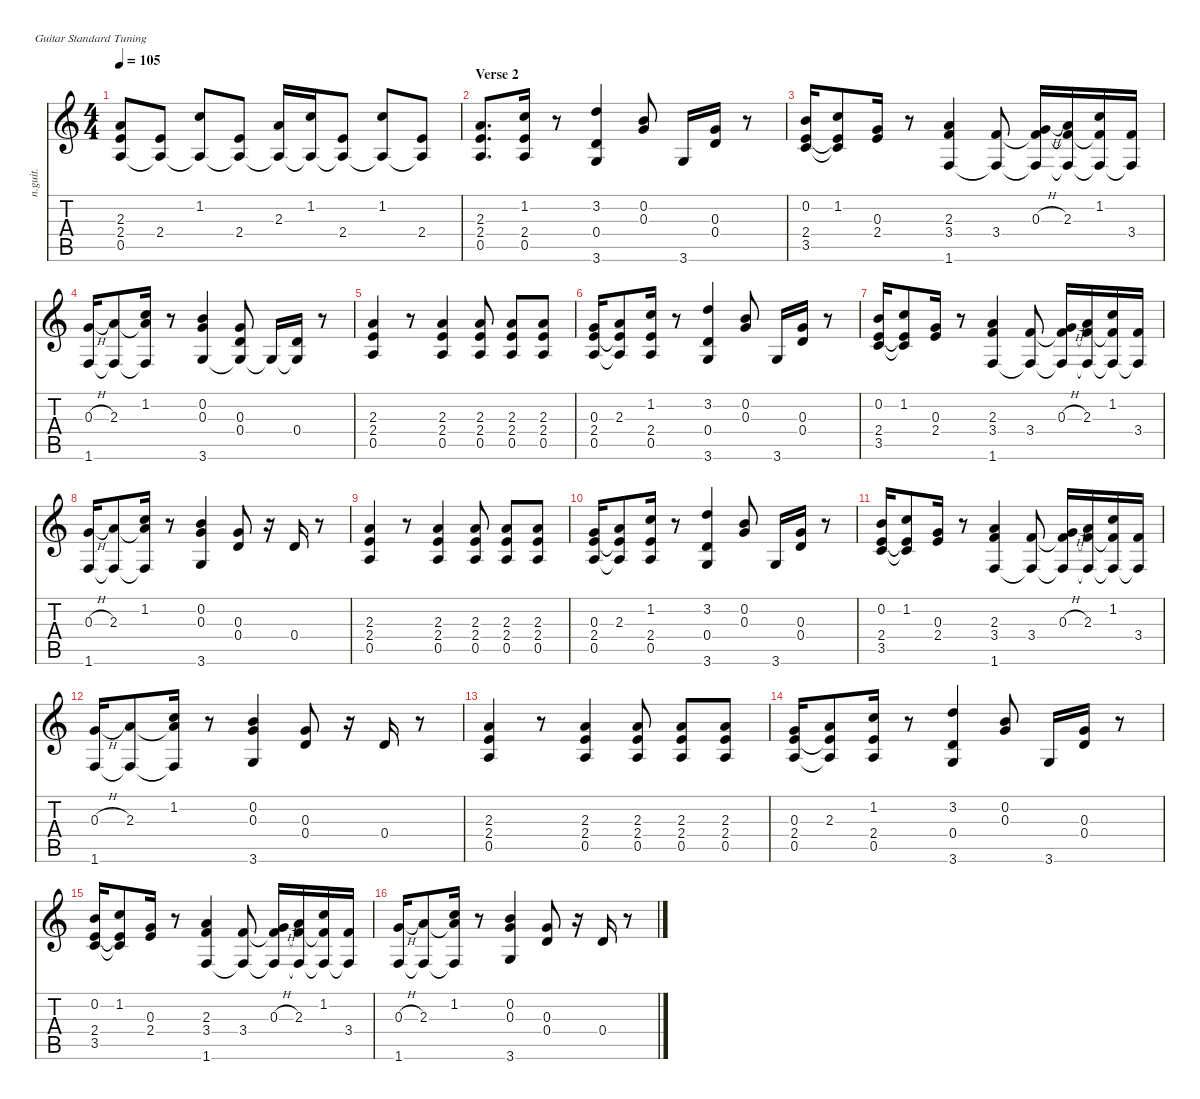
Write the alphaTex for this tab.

\defaultSystemsLayout 4
\hideDynamics
\bracketExtendMode nobrackets
\otherSystemsTrackNameOrientation horizontal
\track ("Acoustic Gtr" "n.guit.") {solo instrument acousticguitarnylon}
\staff {score tabs}
\tuning (E4 B3 G3 D3 A2 E2)
\ts (4 4)
\tempo 105
\clef g2
\ks c
(2.3{t} 0.5{t} 2.4{t}).8{dy f beam Up} (2.4 0.5{t}).8{beam Up} (1.2 0.5{t}).8{beam Up} (2.4 0.5{t}).8{beam Up} (0.5{t} 2.3).16{beam Up} (0.5{t} 1.2).16{beam Up} (2.4 0.5{t}).8{beam Up} (1.2 0.5{t}).8{beam Up} (2.4 0.5{t}).8{beam Up} |
\section ("" "Verse 2")
(2.3 0.5 2.4).8{d beam Up} (1.2 0.5 2.4).16{beam Up} r.8{beam Up} (3.2 3.6 0.4).4{beam Up} (0.2 0.3).8{beam Up} 3.6.16{beam Up} (0.3 0.4).16{beam Up} r.8{beam Up} |
(0.2 3.5 2.4).16{beam Up} (1.2 2.4{t} 3.5{t}).8{beam Up} (2.4 0.3).16{beam Up} r.8{beam Up} (3.4 2.3 1.6).4{beam Up} (3.4 1.6{t}).8{beam Up} (0.3{h} 1.6{t} 3.4{t}).16{beam Up} (2.3 1.6{t} 3.4{t}).16{beam Up} (1.2 1.6{t} 3.4{t}).16{beam Up} (1.6{t} 3.4).16{beam Up} |
(0.3{h} 1.6).16{beam Up} (1.6{t} 2.3).8{beam Up} (1.2 2.3{t} 1.6{t}).16{beam Up} r.8{beam Up} (3.6 0.2 0.3).4{beam Up} (0.3 0.4 3.6{t}).8{beam Up} 3.6{t}.16{beam Up} (0.4 3.6{t}).16{beam Up} r.8{beam Up} |
(2.3 0.5 2.4).4{beam Up} r.8{beam Up} (2.3 2.4 0.5).4{beam Up} (2.3 0.5 2.4).8{beam Up} (2.3 0.5 2.4).8{beam Up} (2.3 0.5 2.4).8{beam Up} |
(0.3 0.5 2.4).16{beam Up} (2.3 2.4{t} 0.5{t}).8{beam Up} (1.2 0.5 2.4).16{beam Up} r.8{beam Up} (3.2 3.6 0.4).4{beam Up} (0.2 0.3).8{beam Up} 3.6.16{beam Up} (0.3 0.4).16{beam Up} r.8{beam Up} |
(0.2 3.5 2.4).16{beam Up} (1.2 2.4{t} 3.5{t}).8{beam Up} (2.4 0.3).16{beam Up} r.8{beam Up} (3.4 2.3 1.6).4{beam Up} (3.4 1.6{t}).8{beam Up} (0.3{h} 1.6{t} 3.4{t}).16{beam Up} (2.3 1.6{t} 3.4{t}).16{beam Up} (1.2 1.6{t} 3.4{t}).16{beam Up} (1.6{t} 3.4).16{beam Up} |
(0.3{h} 1.6).16{beam Up} (1.6{t} 2.3).8{beam Up} (1.2 2.3{t} 1.6{t}).16{beam Up} r.8{beam Up} (3.6 0.2 0.3).4{beam Up} (0.3 0.4).8{beam Up} r.16{beam Up} 0.4.16{beam Up} r.8{beam Up} |
(2.3 0.5 2.4).4{beam Up} r.8{beam Up} (2.3 2.4 0.5).4{beam Up} (2.3 0.5 2.4).8{beam Up} (2.3 0.5 2.4).8{beam Up} (2.3 0.5 2.4).8{beam Up} |
(0.3 0.5 2.4).16{beam Up} (2.3 2.4{t} 0.5{t}).8{beam Up} (1.2 0.5 2.4).16{beam Up} r.8{beam Up} (3.2 3.6 0.4).4{beam Up} (0.2 0.3).8{beam Up} 3.6.16{beam Up} (0.3 0.4).16{beam Up} r.8{beam Up} |
(0.2 3.5 2.4).16{beam Up} (1.2 2.4{t} 3.5{t}).8{beam Up} (2.4 0.3).16{beam Up} r.8{beam Up} (3.4 2.3 1.6).4{beam Up} (3.4 1.6{t}).8{beam Up} (0.3{h} 1.6{t} 3.4{t}).16{beam Up} (2.3 1.6{t} 3.4{t}).16{beam Up} (1.2 1.6{t} 3.4{t}).16{beam Up} (1.6{t} 3.4).16{beam Up} |
(0.3{h} 1.6).16{beam Up} (1.6{t} 2.3).8{beam Up} (1.2 2.3{t} 1.6{t}).16{beam Up} r.8{beam Up} (3.6 0.2 0.3).4{beam Up} (0.3 0.4).8{beam Up} r.16{beam Up} 0.4.16{beam Up} r.8{beam Up} |
(2.3 0.5 2.4).4{beam Up} r.8{beam Up} (2.3 2.4 0.5).4{beam Up} (2.3 0.5 2.4).8{beam Up} (2.3 0.5 2.4).8{beam Up} (2.3 0.5 2.4).8{beam Up} |
(0.3 0.5 2.4).16{beam Up} (2.3 2.4{t} 0.5{t}).8{beam Up} (1.2 0.5 2.4).16{beam Up} r.8{beam Up} (3.2 3.6 0.4).4{beam Up} (0.2 0.3).8{beam Up} 3.6.16{beam Up} (0.3 0.4).16{beam Up} r.8{beam Up} |
(0.2 3.5 2.4).16{beam Up} (1.2 2.4{t} 3.5{t}).8{beam Up} (2.4 0.3).16{beam Up} r.8{beam Up} (3.4 2.3 1.6).4{beam Up} (3.4 1.6{t}).8{beam Up} (0.3{h} 1.6{t} 3.4{t}).16{beam Up} (2.3 1.6{t} 3.4{t}).16{beam Up} (1.2 1.6{t} 3.4{t}).16{beam Up} (1.6{t} 3.4).16{beam Up} |
(0.3{h} 1.6).16{beam Up} (1.6{t} 2.3).8{beam Up} (1.2 2.3{t} 1.6{t}).16{beam Up} r.8{beam Up} (3.6 0.2 0.3).4{beam Up} (0.3 0.4).8{beam Up} r.16{beam Up} 0.4.16{beam Up} r.8{beam Up}
